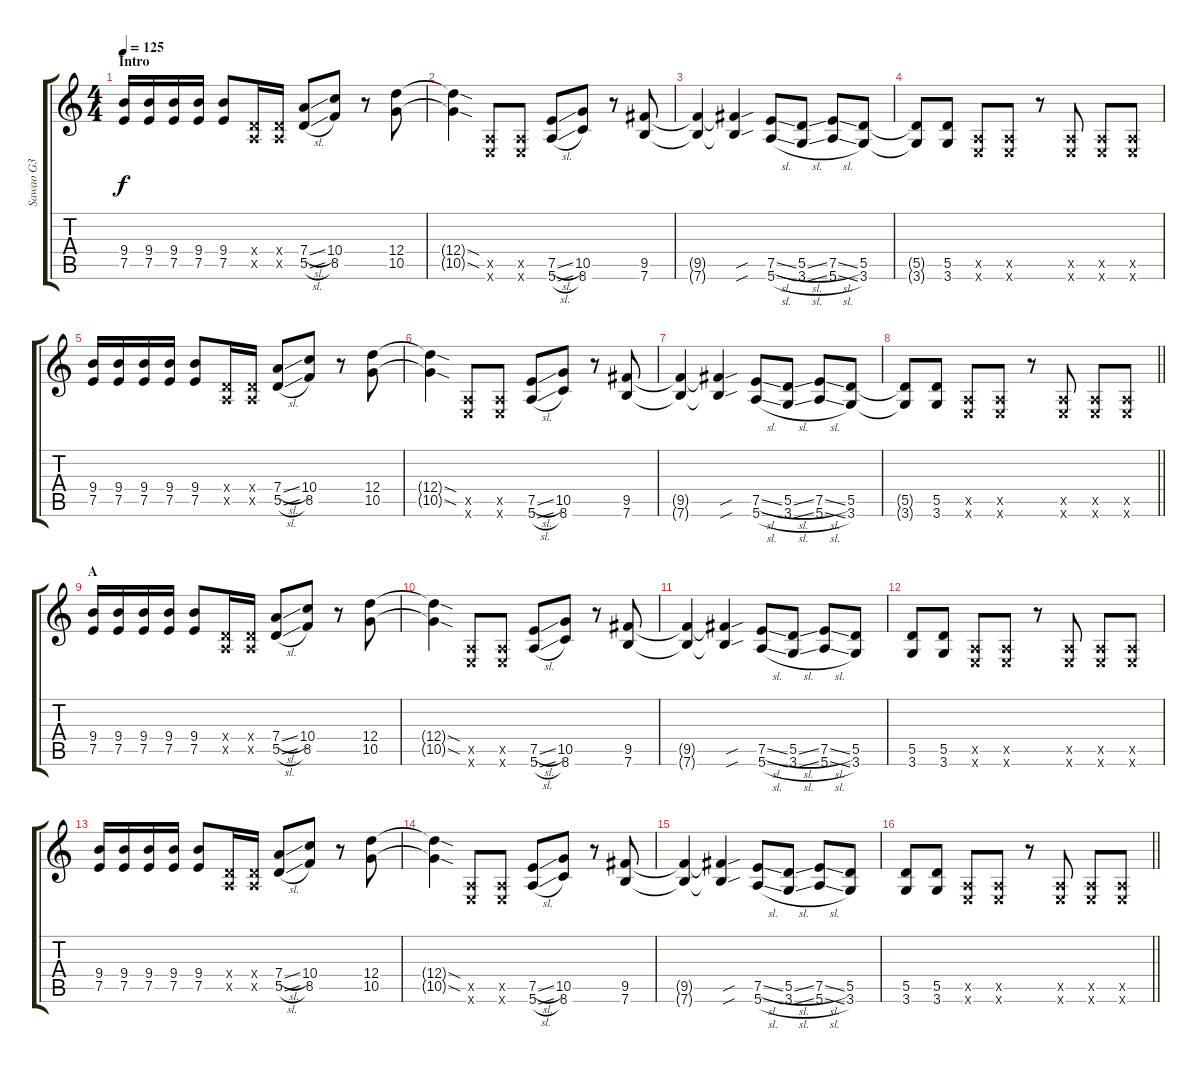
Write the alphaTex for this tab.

\track ("Sawao G3" "Sawao G3") {instrument overdrivenguitar}
\staff {score tabs}
\tuning (E4 B3 G3 D3 A2 E2) {hide}
\ts (4 4)
\section ("" "Intro")
\tempo 125
\clef g2
\ks c
(9.4 7.5).16{dy f instrument overdrivenguitar} (9.4 7.5).16 (9.4 7.5).16 (9.4 7.5).16 (9.4 7.5).8 (0.4{x} 0.5{x}).16 (0.4{x} 0.5{x}).16 (7.4{sl} 5.5{sl}).8 (10.4 8.5).8 r.8 (12.4 10.5).8 |
(12.4{sod t} 10.5{sod t}).4 (0.5{x} 0.6{x}).8 (0.5{x} 0.6{x}).8 (7.5{sl} 5.6{sl}).8 (10.5 8.6).8 r.8 (9.5 7.6).8 |
(9.5{t} 7.6{t}).4 (9.5{sou t} 7.6{sou t}).4 (7.5{sl} 5.6{sl}).8 (5.5{sl} 3.6{sl}).8 (7.5{sl} 5.6{sl}).8 (5.5 3.6).8 |
(5.5{t} 3.6{t}).8 (5.5 3.6).8 (0.5{x} 0.6{x}).8 (0.5{x} 0.6{x}).8 r.8 (0.5{x} 0.6{x}).8 (0.5{x} 0.6{x}).8 (0.5{x} 0.6{x}).8 |
(9.4 7.5).16 (9.4 7.5).16 (9.4 7.5).16 (9.4 7.5).16 (9.4 7.5).8 (0.4{x} 0.5{x}).16 (0.4{x} 0.5{x}).16 (7.4{sl} 5.5{sl}).8 (10.4 8.5).8 r.8 (12.4 10.5).8 |
(12.4{sod t} 10.5{sod t}).4 (0.5{x} 0.6{x}).8 (0.5{x} 0.6{x}).8 (7.5{sl} 5.6{sl}).8 (10.5 8.6).8 r.8 (9.5 7.6).8 |
(9.5{t} 7.6{t}).4 (9.5{sou t} 7.6{sou t}).4 (7.5{sl} 5.6{sl}).8 (5.5{sl} 3.6{sl}).8 (7.5{sl} 5.6{sl}).8 (5.5 3.6).8 |
\barLineRight lightlight
(5.5{t} 3.6{t}).8 (5.5 3.6).8 (0.5{x} 0.6{x}).8 (0.5{x} 0.6{x}).8 r.8 (0.5{x} 0.6{x}).8 (0.5{x} 0.6{x}).8 (0.5{x} 0.6{x}).8 |
\section ("" "A")
(9.4 7.5).16 (9.4 7.5).16 (9.4 7.5).16 (9.4 7.5).16 (9.4 7.5).8 (0.4{x} 0.5{x}).16 (0.4{x} 0.5{x}).16 (7.4{sl} 5.5{sl}).8 (10.4 8.5).8 r.8 (12.4 10.5).8 |
(12.4{sod t} 10.5{sod t}).4 (0.5{x} 0.6{x}).8 (0.5{x} 0.6{x}).8 (7.5{sl} 5.6{sl}).8 (10.5 8.6).8 r.8 (9.5 7.6).8 |
(9.5{t} 7.6{t}).4 (9.5{sou t} 7.6{sou t}).4 (7.5{sl} 5.6{sl}).8 (5.5{sl} 3.6{sl}).8 (7.5{sl} 5.6{sl}).8 (5.5 3.6).8 |
(5.5 3.6).8 (5.5 3.6).8 (0.5{x} 0.6{x}).8 (0.5{x} 0.6{x}).8 r.8 (0.5{x} 0.6{x}).8 (0.5{x} 0.6{x}).8 (0.5{x} 0.6{x}).8 |
(9.4 7.5).16 (9.4 7.5).16 (9.4 7.5).16 (9.4 7.5).16 (9.4 7.5).8 (0.4{x} 0.5{x}).16 (0.4{x} 0.5{x}).16 (7.4{sl} 5.5{sl}).8 (10.4 8.5).8 r.8 (12.4 10.5).8 |
(12.4{sod t} 10.5{sod t}).4 (0.5{x} 0.6{x}).8 (0.5{x} 0.6{x}).8 (7.5{sl} 5.6{sl}).8 (10.5 8.6).8 r.8 (9.5 7.6).8 |
(9.5{t} 7.6{t}).4 (9.5{sou t} 7.6{sou t}).4 (7.5{sl} 5.6{sl}).8 (5.5{sl} 3.6{sl}).8 (7.5{sl} 5.6{sl}).8 (5.5 3.6).8 |
\barLineRight lightlight
(5.5 3.6).8 (5.5 3.6).8 (0.5{x} 0.6{x}).8 (0.5{x} 0.6{x}).8 r.8 (0.5{x} 0.6{x}).8 (0.5{x} 0.6{x}).8 (0.5{x} 0.6{x}).8
